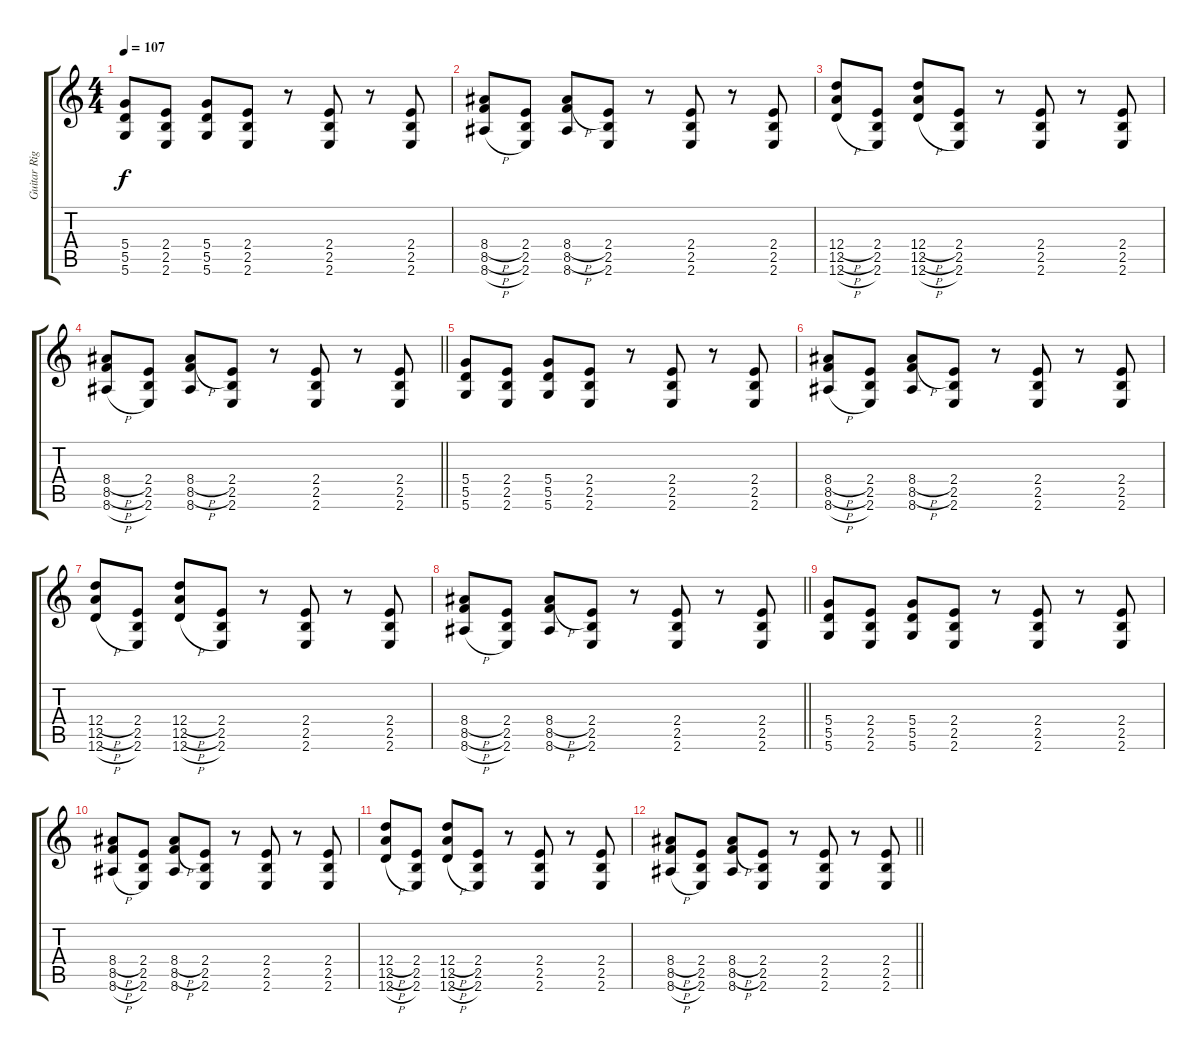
\track ("Guitar Right" "Guitar Rig") {instrument distortionguitar}
\staff {score tabs}
\tuning (E4 B3 G3 D3 A2 D2) {hide}
\ts (4 4)
\tempo 107
\clef g2
\ks c
(5.4 5.5 5.6).8{dy f} (2.4 2.5 2.6).8 (5.4 5.5 5.6).8 (2.4 2.5 2.6).8 r.8 (2.4 2.5 2.6).8 r.8 (2.4 2.5 2.6).8 |
(8.4{h} 8.5{h} 8.6{h}).8 (2.4 2.5 2.6).8 (8.4{h} 8.5{h} 8.6).8 (2.4 2.5 2.6).8 r.8 (2.4 2.5 2.6).8 r.8 (2.4 2.5 2.6).8 |
(12.4{h} 12.5{h} 12.6{h}).8 (2.4 2.5 2.6).8 (12.4{h} 12.5{h} 12.6{h}).8 (2.4 2.5 2.6).8 r.8 (2.4 2.5 2.6).8 r.8 (2.4 2.5 2.6).8 |
\barLineRight lightlight
(8.4{h} 8.5{h} 8.6{h}).8 (2.4 2.5 2.6).8 (8.4{h} 8.5{h} 8.6).8 (2.4 2.5 2.6).8 r.8 (2.4 2.5 2.6).8 r.8 (2.4 2.5 2.6).8 |
(5.4 5.5 5.6).8 (2.4 2.5 2.6).8 (5.4 5.5 5.6).8 (2.4 2.5 2.6).8 r.8 (2.4 2.5 2.6).8 r.8 (2.4 2.5 2.6).8 |
(8.4{h} 8.5{h} 8.6{h}).8 (2.4 2.5 2.6).8 (8.4{h} 8.5{h} 8.6).8 (2.4 2.5 2.6).8 r.8 (2.4 2.5 2.6).8 r.8 (2.4 2.5 2.6).8 |
(12.4{h} 12.5{h} 12.6{h}).8 (2.4 2.5 2.6).8 (12.4{h} 12.5{h} 12.6{h}).8 (2.4 2.5 2.6).8 r.8 (2.4 2.5 2.6).8 r.8 (2.4 2.5 2.6).8 |
\barLineRight lightlight
(8.4{h} 8.5{h} 8.6{h}).8 (2.4 2.5 2.6).8 (8.4{h} 8.5{h} 8.6).8 (2.4 2.5 2.6).8 r.8 (2.4 2.5 2.6).8 r.8 (2.4 2.5 2.6).8 |
(5.4 5.5 5.6).8 (2.4 2.5 2.6).8 (5.4 5.5 5.6).8 (2.4 2.5 2.6).8 r.8 (2.4 2.5 2.6).8 r.8 (2.4 2.5 2.6).8 |
(8.4{h} 8.5{h} 8.6{h}).8 (2.4 2.5 2.6).8 (8.4{h} 8.5{h} 8.6).8 (2.4 2.5 2.6).8 r.8 (2.4 2.5 2.6).8 r.8 (2.4 2.5 2.6).8 |
(12.4{h} 12.5{h} 12.6{h}).8 (2.4 2.5 2.6).8 (12.4{h} 12.5{h} 12.6{h}).8 (2.4 2.5 2.6).8 r.8 (2.4 2.5 2.6).8 r.8 (2.4 2.5 2.6).8 |
\barLineRight lightlight
(8.4{h} 8.5{h} 8.6{h}).8 (2.4 2.5 2.6).8 (8.4{h} 8.5{h} 8.6).8 (2.4 2.5 2.6).8 r.8 (2.4 2.5 2.6).8 r.8 (2.4 2.5 2.6).8
